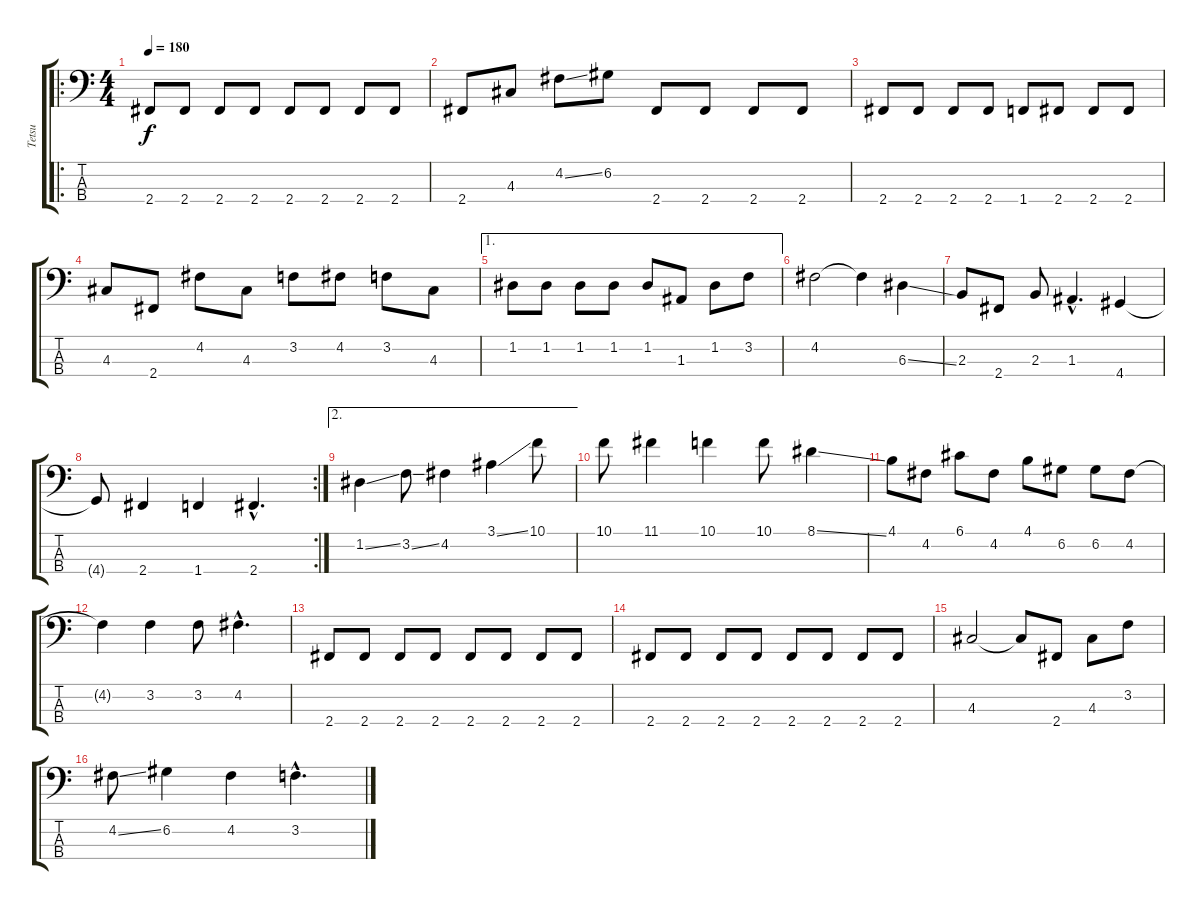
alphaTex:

\track ("Tetsu" "Tetsu") {instrument electricbasspick}
\staff {score tabs}
\tuning (G2 D2 A1 E1) {hide}
\ro
\ts (4 4)
\tempo 180
\clef f4
\ks c
2.4.8{dy f} 2.4.8 2.4.8 2.4.8 2.4.8 2.4.8 2.4.8 2.4.8 |
2.4.8 4.3.8 4.2{ss}.8 6.2.8 2.4.8 2.4.8 2.4.8 2.4.8 |
2.4.8 2.4.8 2.4.8 2.4.8 1.4.8 2.4.8 2.4.8 2.4.8 |
4.3.8 2.4.8 4.2.8 4.3.8 3.2.8 4.2.8 3.2.8 4.3.8 |
\ae 1
1.2.8 1.2.8 1.2.8 1.2.8 1.2.8 1.3.8 1.2.8 3.2.8 |
4.2.2 4.2{t}.4 6.3{ss}.4 |
2.3.8 2.4.8 2.3.8 1.3{hac}.4{d} 4.4.4 |
\rc 2
4.4{t}.8 2.4.4 1.4.4 2.4{hac}.4{d} |
\ae 2
1.2{ss}.4 3.2{ss}.8 4.2.4 3.1{ss}.4 10.1.8 |
10.1.8 11.1.4 10.1.4 10.1.8 8.1{ss}.4 |
4.1.8 4.2.8 6.1.8 4.2.8 4.1.8 6.2.8 6.2.8 4.2.8 |
4.2{t}.4 3.2.4 3.2.8 4.2{hac}.4{d} |
2.4.8 2.4.8 2.4.8 2.4.8 2.4.8 2.4.8 2.4.8 2.4.8 |
2.4.8 2.4.8 2.4.8 2.4.8 2.4.8 2.4.8 2.4.8 2.4.8 |
4.3.2 4.3{t}.8 2.4.8 4.3.8 3.2.8 |
4.2{ss}.8 6.2.4 4.2.4 3.2{hac}.4{d}
